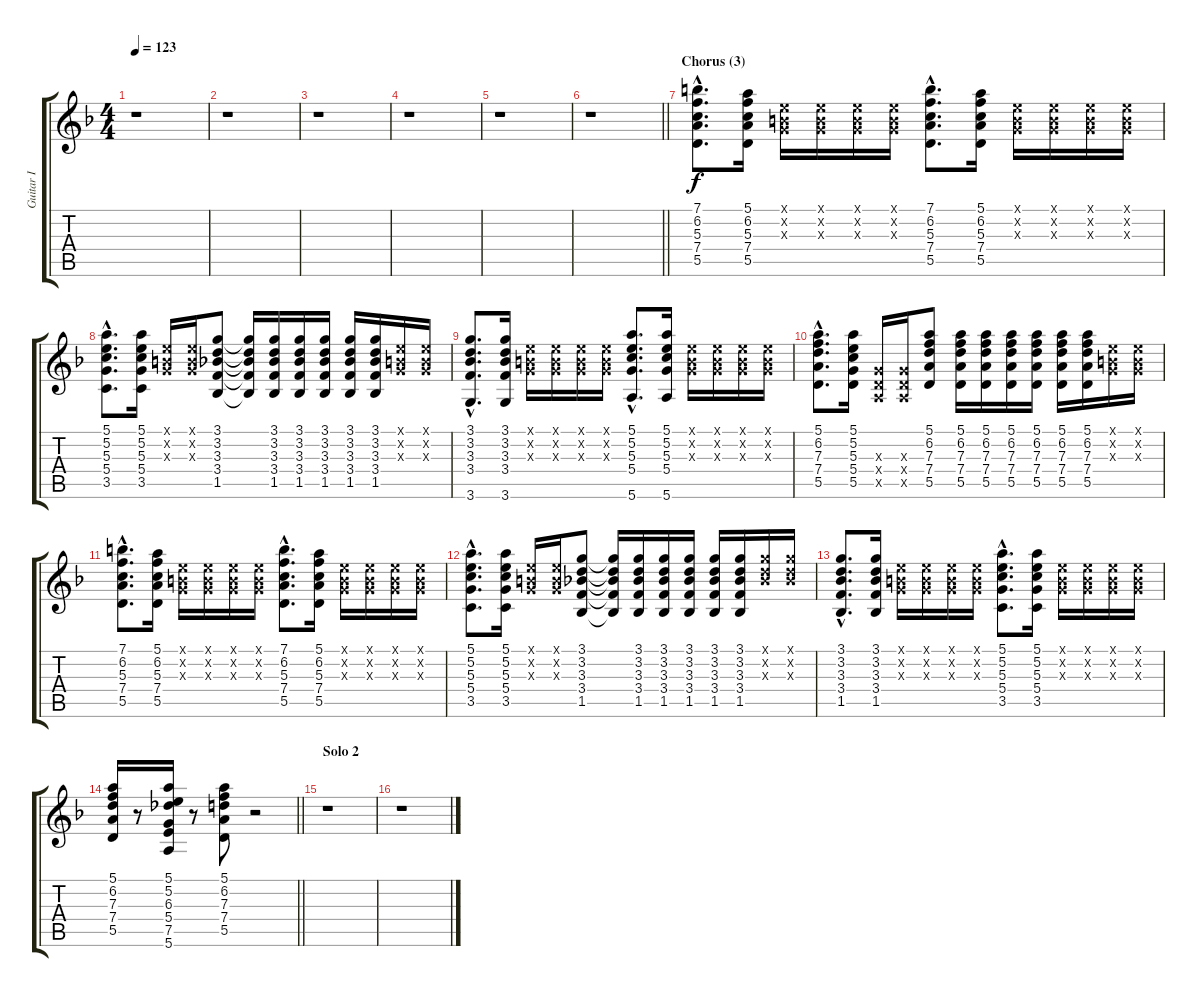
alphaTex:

\track ("Guitar I" "Guitar I") {instrument acousticguitarsteel}
\staff {score tabs}
\tuning (E4 B3 G3 D3 A2 E2) {hide}
\ts (4 4)
\tempo 123
\clef g2
\ks dminor
r.1{dy f} |
r.1 |
r.1 |
r.1 |
r.1 |
\barLineRight lightlight
r.1 |
\section ("" "Chorus (3)")
(7.1{hac} 6.2{hac} 5.3{hac} 7.4{hac} 5.5{hac}).8{d} (5.1 6.2 5.3 7.4 5.5).16 (0.1{x} 0.2{x} 0.3{x}).16 (0.1{x} 0.2{x} 0.3{x}).16 (0.1{x} 0.2{x} 0.3{x}).16 (0.1{x} 0.2{x} 0.3{x}).16 (7.1{hac} 6.2{hac} 5.3{hac} 7.4{hac} 5.5{hac}).8{d} (5.1 6.2 5.3 7.4 5.5).16 (0.1{x} 0.2{x} 0.3{x}).16 (0.1{x} 0.2{x} 0.3{x}).16 (0.1{x} 0.2{x} 0.3{x}).16 (0.1{x} 0.2{x} 0.3{x}).16 |
(5.1{hac} 5.2{hac} 5.3{hac} 5.4{hac} 3.5{hac}).8{d} (5.1 5.2 5.3 5.4 3.5).16 (0.1{x} 0.2{x} 0.3{x}).16 (0.1{x} 0.2{x} 0.3{x}).16 (3.1 3.2 3.3 3.4 1.5).8 (3.1{t} 3.2{t} 3.3{t} 3.4{t} 1.5{t}).16 (3.1 3.2 3.3 3.4 1.5).16 (3.1 3.2 3.3 3.4 1.5).16 (3.1 3.2 3.3 3.4 1.5).16 (3.1 3.2 3.3 3.4 1.5).16 (3.1 3.2 3.3 3.4 1.5).16 (0.1{x} 0.2{x} 0.3{x}).16 (0.1{x} 0.2{x} 0.3{x}).16 |
(3.1{hac} 3.2{hac} 3.3{hac} 3.4{hac} 3.6{hac}).8{d} (3.1 3.2 3.3 3.4 3.6).16 (0.1{x} 0.2{x} 0.3{x}).16 (0.1{x} 0.2{x} 0.3{x}).16 (0.1{x} 0.2{x} 0.3{x}).16 (0.1{x} 0.2{x} 0.3{x}).16 (5.1{hac} 5.2{hac} 5.3{hac} 5.4{hac} 5.6{hac}).8{d} (5.1 5.2 5.3 5.4 5.6).16 (0.1{x} 0.2{x} 0.3{x}).16 (0.1{x} 0.2{x} 0.3{x}).16 (0.1{x} 0.2{x} 0.3{x}).16 (0.1{x} 0.2{x} 0.3{x}).16 |
(5.1{hac} 6.2{hac} 7.3{hac} 7.4{hac} 5.5{hac}).8{d} (5.1 5.2 5.3 5.4 5.5).16 (0.3{x} 0.4{x} 0.5{x}).16 (0.3{x} 0.4{x} 0.5{x}).16 (5.1 6.2 7.3 7.4 5.5).8 (5.1 6.2 7.3 7.4 5.5).16 (5.1 6.2 7.3 7.4 5.5).16 (5.1 6.2 7.3 7.4 5.5).16 (5.1 6.2 7.3 7.4 5.5).16 (5.1 6.2 7.3 7.4 5.5).16 (5.1 6.2 7.3 7.4 5.5).16 (0.1{x} 0.2{x} 0.3{x}).16 (0.1{x} 0.2{x} 0.3{x}).16 |
(7.1{hac} 6.2{hac} 5.3{hac} 7.4{hac} 5.5{hac}).8{d} (5.1 6.2 5.3 7.4 5.5).16 (0.1{x} 0.2{x} 0.3{x}).16 (0.1{x} 0.2{x} 0.3{x}).16 (0.1{x} 0.2{x} 0.3{x}).16 (0.1{x} 0.2{x} 0.3{x}).16 (7.1{hac} 6.2{hac} 5.3{hac} 7.4{hac} 5.5{hac}).8{d} (5.1 6.2 5.3 7.4 5.5).16 (0.1{x} 0.2{x} 0.3{x}).16 (0.1{x} 0.2{x} 0.3{x}).16 (0.1{x} 0.2{x} 0.3{x}).16 (0.1{x} 0.2{x} 0.3{x}).16 |
(5.1{hac} 5.2{hac} 5.3{hac} 5.4{hac} 3.5{hac}).8{d} (5.1 5.2 5.3 5.4 3.5).16 (0.1{x} 0.2{x} 0.3{x}).16 (0.1{x} 0.2{x} 0.3{x}).16 (3.1 3.2 3.3 3.4 1.5).8 (3.1{t} 3.2{t} 3.3{t} 3.4{t} 1.5{t}).16 (3.1 3.2 3.3 3.4 1.5).16 (3.1 3.2 3.3 3.4 1.5).16 (3.1 3.2 3.3 3.4 1.5).16 (3.1 3.2 3.3 3.4 1.5).16 (3.1 3.2 3.3 3.4 1.5).16 (3.1{x} 3.2{x} 3.3{x}).16 (3.1{x} 3.2{x} 3.3{x}).16 |
(3.1{hac} 3.2{hac} 3.3{hac} 3.4{hac} 1.5{hac}).8{d} (3.1 3.2 3.3 3.4 1.5).16 (0.1{x} 0.2{x} 0.3{x}).16 (0.1{x} 0.2{x} 0.3{x}).16 (0.1{x} 0.2{x} 0.3{x}).16 (0.1{x} 0.2{x} 0.3{x}).16 (5.1{hac} 5.2{hac} 5.3{hac} 5.4{hac} 3.5{hac}).8{d} (5.1 5.2 5.3 5.4 3.5).16 (0.1{x} 0.2{x} 0.3{x}).16 (0.1{x} 0.2{x} 0.3{x}).16 (0.1{x} 0.2{x} 0.3{x}).16 (0.1{x} 0.2{x} 0.3{x}).16 |
\barLineRight lightlight
(5.1 6.2 7.3 7.4 5.5).16 r.8 (5.1 5.2 6.3 5.4 7.5 5.6).16 r.8 (5.1 6.2 7.3 7.4 5.5).8 r.2 |
\section ("" "Solo 2")
r.1 |
r.1
